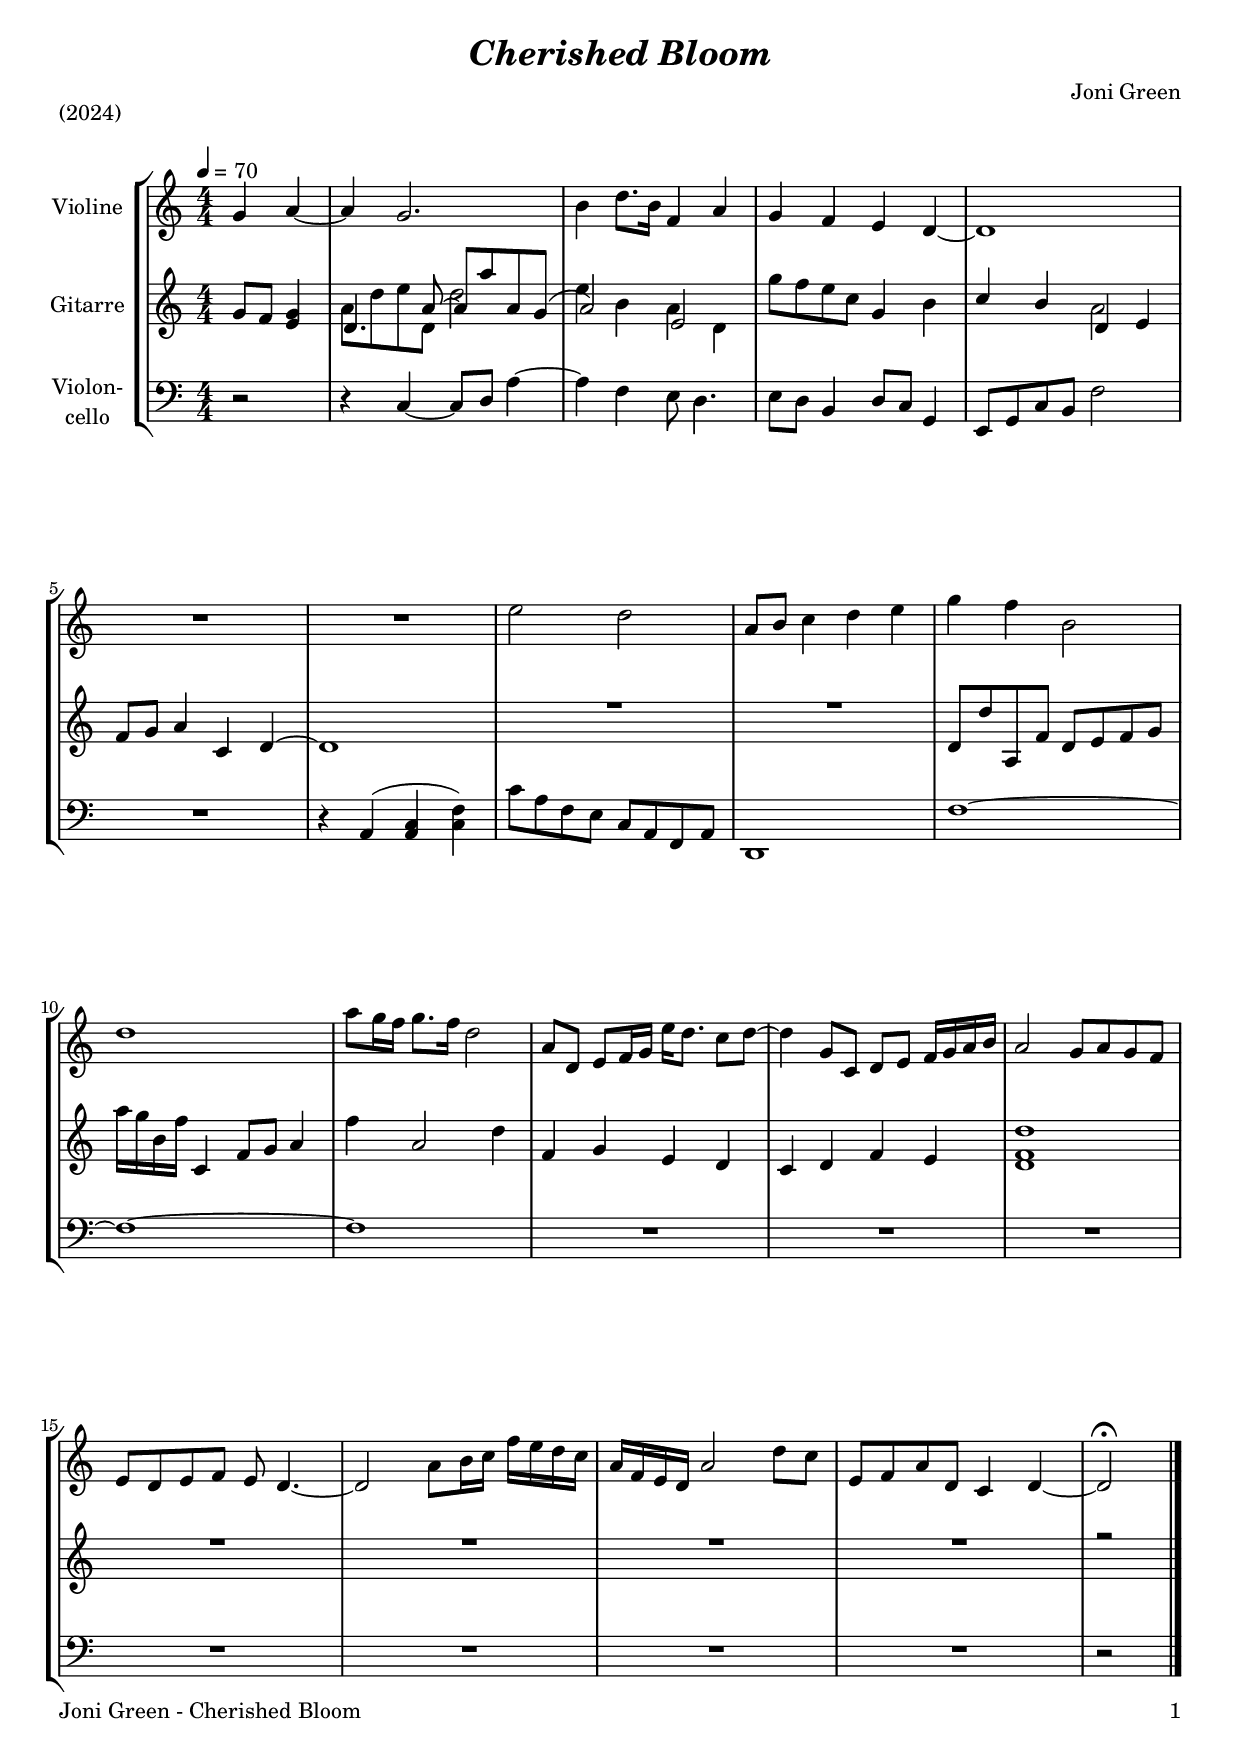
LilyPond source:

\version "2.24.1"
\include "deutsch.ly"

#(set-global-staff-size 19)

\header {
  title     = \markup \bold \italic "Cherished Bloom"
  composer  = "Joni Green"
%  arranger  = ""
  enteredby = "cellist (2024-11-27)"
  piece     = "(2024)"
}

voiceconsts = {
  \key a \minor
  \time 4/4
  \clef "treble"
  \numericTimeSignature
  \compressEmptyMeasures
  % Set default beaming for all staves
%  \set Timing.beamExceptions = #'()
%  \set Timing.baseMoment     = #(ly:make-moment 1 4)
%  \set Timing.beatStructure  = #'(1 1 1)
  \tempo 4=70
}

mist = "string ensemble 1"
mivl = "violin"
miba = "cello"
migt = "acoustic guitar (nylon)"
mipz = "pizzicato strings"

va = \relative c'' {
  \voiceconsts

  \partial 2 g4 a~
  a g2.
  h4 d8. h16 f4 a
  g f e d~

  d1
  R1*2
  e'2 d
  a8 h c4 d e
  g f h,2
  d1
  a'8 g16 f g8. f16 d2
  a8 d, e f16 g e' d8. c8 d~

  d4 g,8 c, d e f16 g a h
  a2 g8 a g f
  e d e f e d4.~
  d2 a'8 h16 c f e d c

  a f e d a'2 d8 c
  e, f a d, c4 d~
  \partial 2 d2\fermata \bar "|."
}

vb = \relative c'' {
  \voiceconsts

  \partial 2 g8 f <e g>4
  d4. a'8~ a a' a, g(
  a2) e
  s2 g4 s

  c h d, e
  f8 g a4 c, d~
  d1
  R1*2

  d8 d' a, f' d e f g
  s4 c, f8 g a4
  s a2 s4
  f g e d

  c d f e
  d'1
  R1*4
  \partial 2 r2 \bar "|."
}

vc = \relative c'' {
  \voiceconsts

  \partial 2 s2
  a8 d e d, d'2
  e4 h a d,
  g'8 f e c s4 h

  s2 a
  s1*5
  a'16 g h, f' s2.
  f4 s2 d4
  s1*2
  <d, f>1
  s1*4
  \partial 2 s2 \bar "|."
}

vd = \relative c {
  \voiceconsts
  \clef "bass"

  \partial 2 r2
  r4 c~ c8 d a'4~
  a f e8 d4.
  e8 d h4 d8 c g4

  e8 g c h f'2
  R1
  r4 a,( <a c> <c f>)
  c'8 a f e c a f a
  d,1

  f'~
  f~
  f
  R1*7
  \partial 2 r2 \bar "|."
}


music = \new StaffGroup <<
      \new Staff {
	\set Staff.midiInstrument = \mivl
	\set Staff.instrumentName = \markup \center-column { "Violine" }
	\transpose a a { \va }
      }

      \new Staff {
	\set Staff.midiInstrument = \migt
	\set Staff.instrumentName = \markup \center-column { "Gitarre" }
	\transpose a a { << \vb \\ \vc >> }
      }

      \new Staff {
	\set Staff.midiInstrument = \miba
	\set Staff.instrumentName = \markup \center-column { "Violon-" "cello" }
	\transpose a a { \vd }
      }
>>

\book {
   \paper {
    print-page-number = ##t
    print-first-page-number = ##t
    ragged-last-bottom = ##f
    oddHeaderMarkup = \markup \null
    evenHeaderMarkup = \markup \null
    oddFooterMarkup = \markup {
      \fill-line {
        \if \should-print-page-number
        "Joni Green - Cherished Bloom" \fromproperty #'page:page-number-string
      }
    }
    evenFooterMarkup = \oddFooterMarkup
  } \score {
    \music
    \layout {}
  }

  \score {
    \unfoldRepeats \music

    \midi {
      \context {
        \Score
      }
    }
  }
}